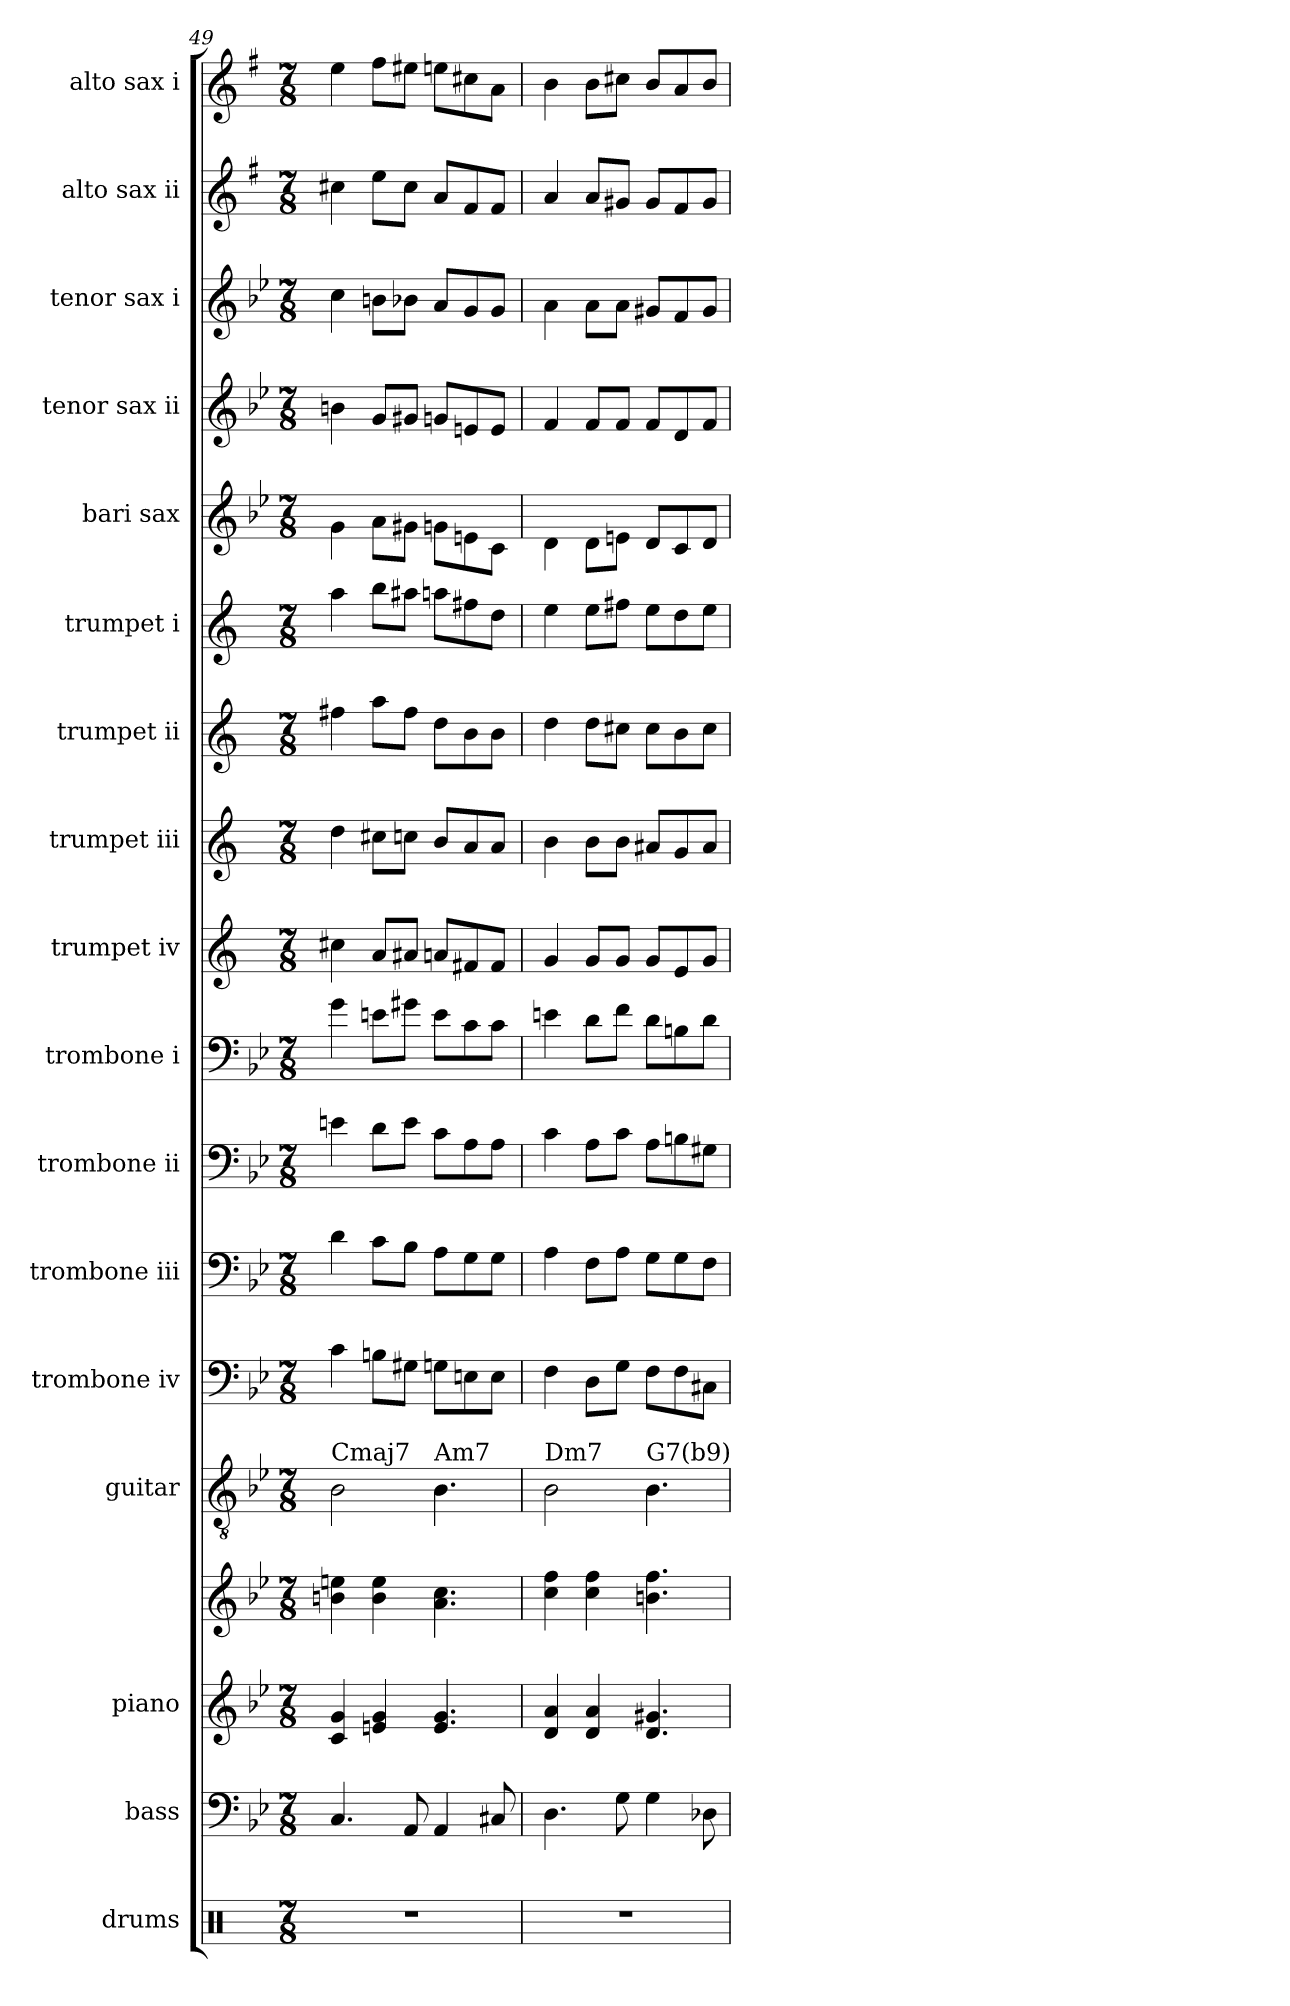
**kern	**kern	**kern	**kern	**kern	**kern	**kern	**kern	**kern	**kern	**kern	**kern	**kern	**kern	**kern	**kern	**kern	**kern
*part17	*part16	*part15	*part15	*part14	*part13	*part12	*part11	*part10	*part9	*part8	*part7	*part6	*part5	*part4	*part3	*part2	*part1
*staff18	*staff17	*staff16	*staff15	*staff14	*staff13	*staff12	*staff11	*staff10	*staff9	*staff8	*staff7	*staff6	*staff5	*staff4	*staff3	*staff2	*staff1
*I"drums	*I"bass	*I"piano	*	*I"guitar	*I"trombone iv	*I"trombone iii	*I"trombone ii	*I"trombone i	*I"trumpet iv	*I"trumpet iii	*I"trumpet ii	*I"trumpet i	*I"bari sax	*I"tenor sax ii	*I"tenor sax i	*I"alto sax ii	*I"alto sax i
*I'drs.	*I'bass	*I'pno.	*	*I'gtr.	*I'tbn. iv	*I'tbn. iii	*I'tbn. ii	*I'tbn. i	*I'tpt. iv	*I'tpt. iii	*I'tpt. ii	*I'tpt. i	*I'bari	*I'tenor ii	*I'tenor i	*I'alto ii	*I'alto i
!!LO:PB:g=z
*clefX	*clefF4	*clefG2	*clefG2	*clefGv2	*clefF4	*clefF4	*clefF4	*clefF4	*clefG2	*clefG2	*clefG2	*clefG2	*clefG2	*clefG2	*clefG2	*clefG2	*clefG2
*	*ITrd7c12	*	*	*	*	*	*	*	*ITrd1c2	*ITrd1c2	*ITrd1c2	*ITrd1c2	*ITrd12c21	*ITrd8c14	*ITrd8c14	*ITrd5c9	*ITrd5c9
*k[]	*k[b-e-]	*k[b-e-]	*k[b-e-]	*k[b-e-]	*k[b-e-]	*k[b-e-]	*k[b-e-]	*k[b-e-]	*k[b-e-]	*k[b-e-]	*k[b-e-]	*k[b-e-]	*k[b-e-]	*k[b-e-]	*k[b-e-]	*k[b-e-]	*k[b-e-]
*M7/8	*M7/8	*M7/8	*M7/8	*M7/8	*M7/8	*M7/8	*M7/8	*M7/8	*M7/8	*M7/8	*M7/8	*M7/8	*M7/8	*M7/8	*M7/8	*M7/8	*M7/8
=49	=49	=49	=49	=49	=49	=49	=49	=49	=49	=49	=49	=49	=49	=49	=49	=49	=49
!	!	!	!	!LO:TX:a:t=Cmaj7	!	!	!	!	!	!	!	!	!	!	!	!	!
2..r	4.CC/	4c/ 4g/	4bn\ 4een\	2B-\	4c\	4d\	4en\	4g\	4bn\	4cc\	4een\	4gg\	4G\	4Bn\	4c\	4en\	4g\
.	.	4en/ 4g/	4b\ 4ee\	.	8Bn\L	8c\L	8d\L	8en\L	8g/L	8bn\L	8gg\L	8aa\L	8A\L	8G/L	8Bn\L	8g\L	8a\L
.	8AAA/	.	.	.	8G#X\J	8B-\J	8e\J	8g#X\J	8g#X/J	8b-X\J	8ee\J	8gg#X\J	8G#X\J	8G#X/J	8B-X\J	8e\J	8g#X\J
!	!	!	!	!LO:TX:a:t=Am7	!	!	!	!	!	!	!	!	!	!	!	!	!
.	4AAA/	4.e/ 4.g/	4.a\ 4.cc\	4.B-\	8Gn\L	8A\L	8c\L	8e\L	8gn/L	8a/L	8cc\L	8ggn\L	8Gn\L	8Gn/L	8A/L	8c/L	8gn\L
.	.	.	.	.	8En\	8G\	8A\	8c\	8en/	8g/	8a\	8een\	8En\	8En/	8G/	8A/	8en\
.	8CC#X/	.	.	.	8E\J	8G\J	8A\J	8c\J	8e/J	8g/J	8a\J	8cc\J	8C\J	8E/J	8G/J	8A/J	8c\J
=50	=50	=50	=50	=50	=50	=50	=50	=50	=50	=50	=50	=50	=50	=50	=50	=50	=50
!	!	!	!	!LO:TX:a:t=Dm7	!	!	!	!	!	!	!	!	!	!	!	!	!
2..r	4.DD\	4d/ 4a/	4cc\ 4ff\	2B-\	4F\	4A\	4c\	4en\	4f/	4a\	4cc\	4dd\	4D\	4F/	4A\	4c/	4d\
.	.	4d/ 4a/	4cc\ 4ff\	.	8D\L	8F\L	8A\L	8d\L	8f/L	8a\L	8cc\L	8dd\L	8D\L	8F/L	8A\L	8c/L	8d\L
.	8GG\	.	.	.	8G\J	8A\J	8c\J	8f\J	8f/J	8a\J	8bn\J	8een\J	8En\J	8F/J	8A\J	8Bn/J	8en\J
!	!	!	!	!LO:TX:a:t=G7(b9)	!	!	!	!	!	!	!	!	!	!	!	!	!
.	4GG\	4.d/ 4.g#X/	4.bn\ 4.ff\	4.B-\	8F\L	8G\L	8A\L	8d\L	8f/L	8g#X/L	8b\L	8dd\L	8D/L	8F/L	8G#X/L	8B/L	8d/L
.	.	.	.	.	8F\	8G\	8Bn\	8Bn\	8d/	8f/	8a\	8cc\	8C/	8D/	8F/	8A/	8c/
.	8DD-X\	.	.	.	8C#X\J	8F\J	8G#X\J	8d\J	8f/J	8g#/J	8b\J	8dd\J	8D/J	8F/J	8G#/J	8B/J	8d/J
=	=	=	=	=	=	=	=	=	=	=	=	=	=	=	=	=	=
*-	*-	*-	*-	*-	*-	*-	*-	*-	*-	*-	*-	*-	*-	*-	*-	*-	*-
